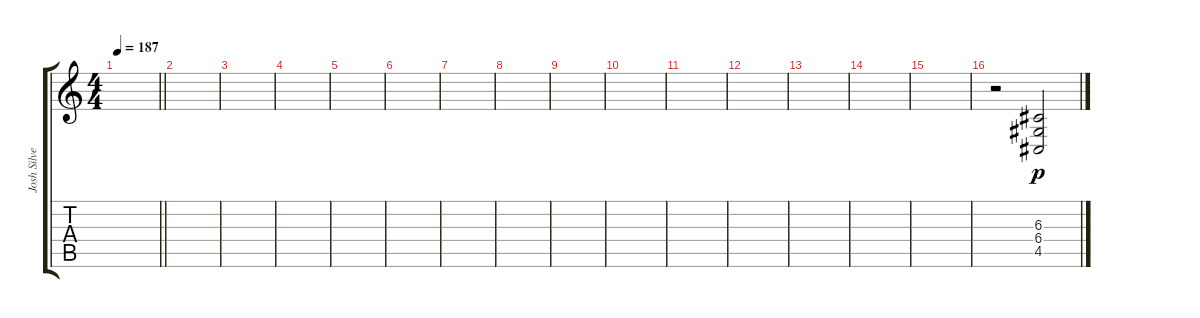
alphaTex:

\track ("Josh Silver" "Josh Silve") {instrument cello}
\staff {score tabs}
\tuning (E4 B3 G3 D3 A2 E2) {hide}
\ts (4 4)
\tempo 187
\clef g2
\barLineRight lightlight
\ks c
|
\section ("" "")
|
|
|
|
|
|
|
|
|
|
|
|
|
|
r.2 (6.3 6.4 4.5).2{dy p instrument seashore}
